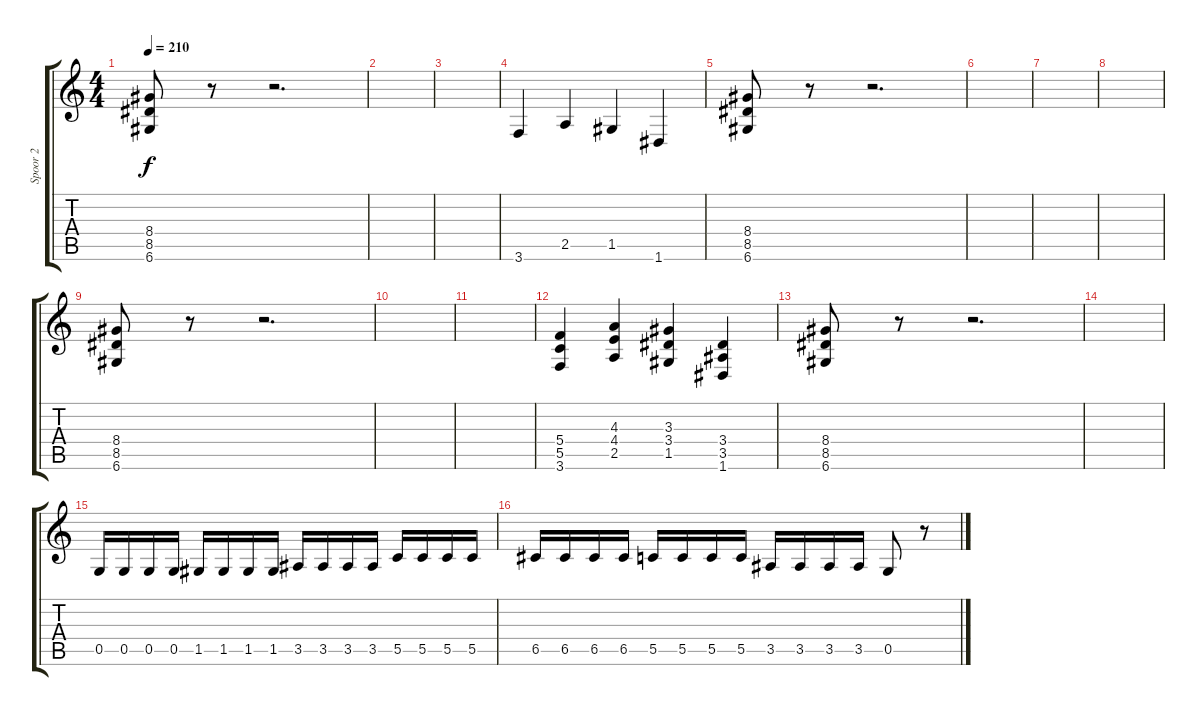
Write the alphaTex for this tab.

\track ("Spoor 2" "Spoor 2") {instrument distortionguitar}
\staff {score tabs}
\tuning (D4 A3 F3 C3 G2 D2) {hide}
\ts (4 4)
\tempo 210
\clef g2
\ks c
(8.4 8.5 6.6).8{dy f} r.8 r.2{d} |
|
|
3.6.4 2.5.4 1.5.4 1.6.4 |
(8.4 8.5 6.6).8 r.8 r.2{d} |
|
|
|
(8.4 8.5 6.6).8 r.8 r.2{d} |
|
|
(5.4 5.5 3.6).4 (4.3 4.4 2.5).4 (3.3 3.4 1.5).4 (3.4 3.5 1.6).4 |
(8.4 8.5 6.6).8 r.8 r.2{d} |
|
0.5.16 0.5.16 0.5.16 0.5.16 1.5.16 1.5.16 1.5.16 1.5.16 3.5.16 3.5.16 3.5.16 3.5.16 5.5.16 5.5.16 5.5.16 5.5.16 |
6.5.16 6.5.16 6.5.16 6.5.16 5.5.16 5.5.16 5.5.16 5.5.16 3.5.16 3.5.16 3.5.16 3.5.16 0.5.8 r.8
